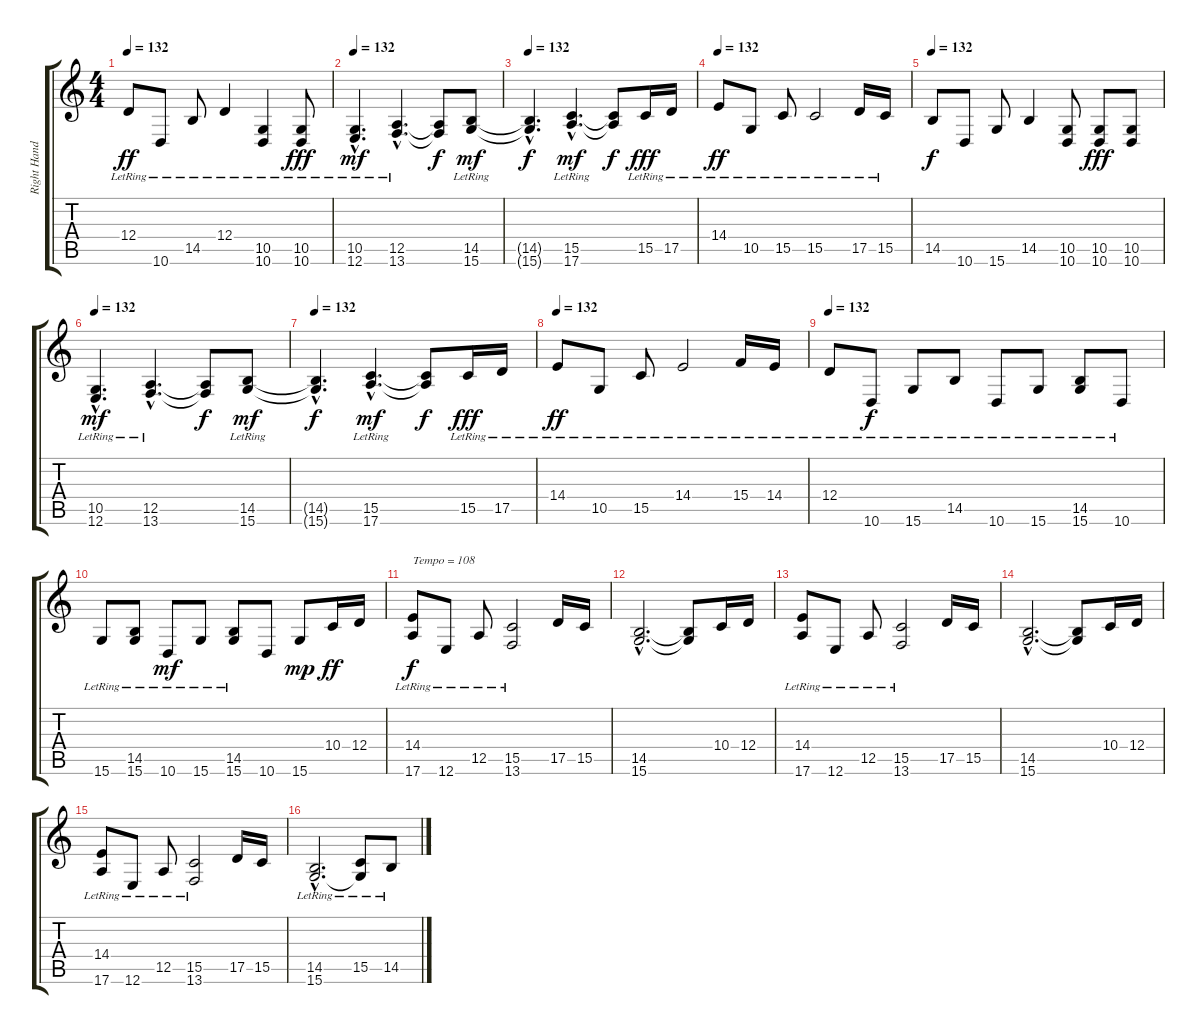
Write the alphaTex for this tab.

\track ("Right Hand" "Right Hand") {instrument acousticgrandpiano}
\staff {score tabs}
\tuning (E4 B3 G3 D3 A2 E2) {hide}
\ts (4 4)
\tempo 132
\clef g2
\ks c
12.4{lr}.8{dy ff} 10.6{lr}.8 14.5{lr}.8 12.4{lr}.4 (10.5{lr} 10.6).4 (10.5{lr} 10.6).8{dy fff} |
\tempo 132
(10.5{hac lr} 12.6{hac}).4{d dy mf} (12.5{hac lr} 13.6{hac}).4{d} (12.5{t} 13.6{t}).8{dy f} (14.5{lr} 15.6).8{dy mf} |
\tempo 132
(14.5{hac t} 15.6{hac t}).4{d dy f} (15.5{hac lr} 17.6{hac}).4{d dy mf} (15.5{t} 17.6{t}).8{dy f} 15.5{lr}.16{dy fff} 17.5{lr}.16 |
\tempo 132
14.4{lr}.8{dy ff} 10.5{lr}.8 15.5{lr}.8 15.5{lr}.2 17.5{lr}.16 15.5{lr}.16 |
\tempo 132
14.5.8{dy f} 10.6.8 15.6.8 14.5.4 (10.5 10.6).8 (10.5 10.6).8{dy fff} (10.5 10.6).8 |
\tempo 132
(10.5{hac lr} 12.6{hac}).4{d dy mf} (12.5{hac lr} 13.6{hac}).4{d} (12.5{t} 13.6{t}).8{dy f} (14.5{lr} 15.6).8{dy mf} |
\tempo 132
(14.5{hac t} 15.6{hac t}).4{d dy f} (15.5{hac lr} 17.6{hac}).4{d dy mf} (15.5{t} 17.6{t}).8{dy f} 15.5{lr}.16{dy fff} 17.5{lr}.16 |
\tempo 132
14.4{lr}.8{dy ff} 10.5{lr}.8 15.5{lr}.8 14.4{lr}.2 15.4{lr}.16 14.4{lr}.16 |
\tempo 108
\tempo 132
12.4{lr}.8 10.6{lr}.8{dy f} 15.6{lr}.8 14.5{lr}.8 10.6{lr}.8 15.6{lr}.8 (14.5{lr} 15.6{lr}).8 10.6{lr}.8 |
15.6{lr}.8 (14.5{lr} 15.6{lr}).8 10.6{lr}.8{dy mf} 15.6{lr}.8 (14.5{lr} 15.6{lr}).8 10.6.8 15.6.8{dy mp} 10.4.16{dy ff} 12.4.16 |
\section ("" "")
(14.4{lr} 17.6).8{txt "Tempo = 108" dy f} 12.6{lr}.8 12.5{lr}.8 (15.5{lr} 13.6).2 17.5.16 15.5.16 |
(14.5{hac} 15.6{hac}).2{d} (14.5{t} 15.6{t}).8 10.4.16 12.4.16 |
(14.4{lr} 17.6).8 12.6{lr}.8 12.5{lr}.8 (15.5{lr} 13.6).2 17.5.16 15.5.16 |
(14.5{hac} 15.6{hac}).2{d} (14.5{t} 15.6{t}).8 10.4.16 12.4.16 |
(14.4{lr} 17.6).8 12.6{lr}.8 12.5{lr}.8 (15.5{lr} 13.6).2 17.5.16 15.5.16 |
(14.5{hac lr} 15.6{hac}).2{d} (15.5{lr} 15.6{t}).8 14.5{lr}.8
